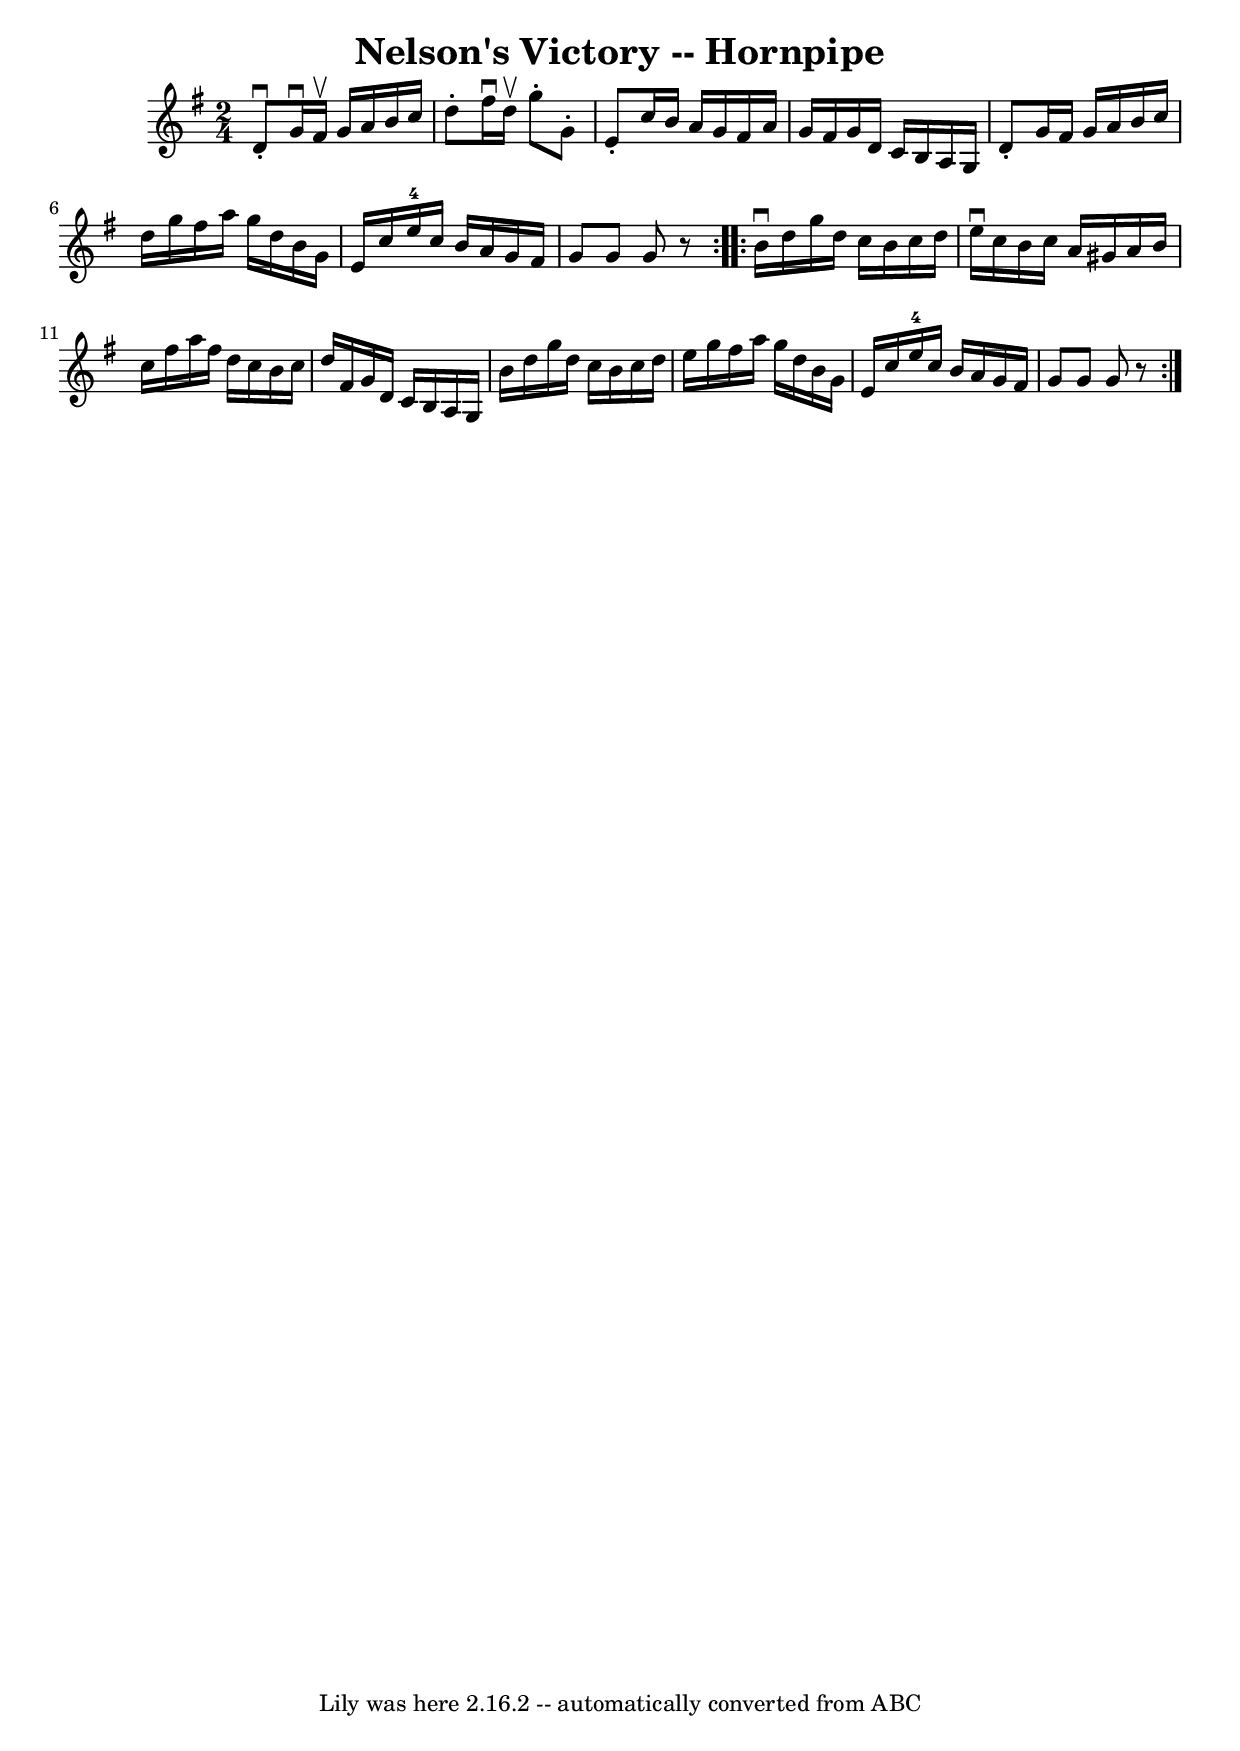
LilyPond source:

\version "2.7.40"
\include "Mammoth.ily"
\header {
	book = "Cole's 1000 Fiddle Tunes"
	crossRefNumber = "1"
	footnotes = ""
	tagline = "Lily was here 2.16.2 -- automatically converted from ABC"
	title = "Nelson's Victory -- Hornpipe"
}
voicedefault =  {
\set Score.defaultBarType = "empty"

\repeat volta 2 {
\time 2/4 \key g \major d'8^\downbow-. g'16^\downbow fis'16^\upbow   
g'16 a'16 b'16 c''16  |
 d''8 -. fis''16^\downbow d''16 
^\upbow g''8 -. g'8 -. |
 e'8 -. c''16 b'16 a'16 g'16    
fis'16 a'16  |
 g'16 fis'16 g'16 d'16 c'16 b16 a16 
 g16  |
 d'8 -. g'16 fis'16 g'16 a'16 b'16 c''16  
|
 d''16 g''16 fis''16 a''16 g''16 d''16 b'16 g'16 
 |
 e'16 c''16 e''16-4 c''16 b'16 a'16 g'16    
fis'16  |
 g'8 g'8 g'8    r8 }     \repeat volta 2 { b'16 
^\downbow d''16 g''16 d''16 c''16 b'16 c''16 d''16  
|
 e''16^\downbow c''16 b'16 c''16 a'16 gis'16 a'16   
 b'16  |
 c''16 fis''16 a''16 fis''16 d''16 c''16    
b'16 c''16  |
 d''16 fis'16 g'16 d'16 c'16 b16 a16 
 g16  |
 b'16 d''16 g''16 d''16 c''16 b'16 c''16  
 d''16  |
 e''16 g''16 fis''16 a''16 g''16 d''16    
b'16 g'16  |
 e'16 c''16 e''16-4 c''16 b'16 a'16    
g'16 fis'16  |
 g'8 g'8 g'8    r8 }   
}

\score{
    <<

	\context Staff="default"
	{
	    \voicedefault 
	}

    >>
	\layout {
	}
	\midi {}
}
